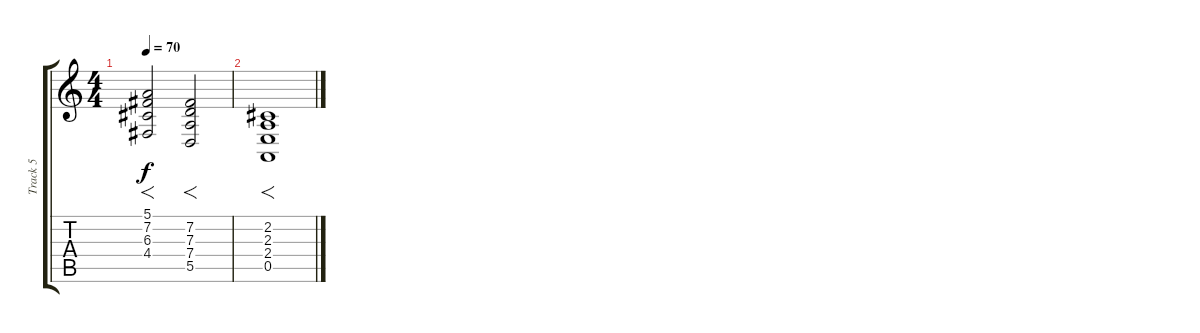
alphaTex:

\track ("Track 5" "Track 5") {instrument acousticgrandpiano}
\staff {score tabs}
\tuning (E4 B3 G3 D3 A2 E2) {hide}
\ts (4 4)
\tempo 70
\clef g2
\ks c
(5.1 7.2 6.3 4.4).2{f dy f} (7.2 7.3 7.4 5.5).2{f} |
(2.2 2.3 2.4 0.5).1{f}
